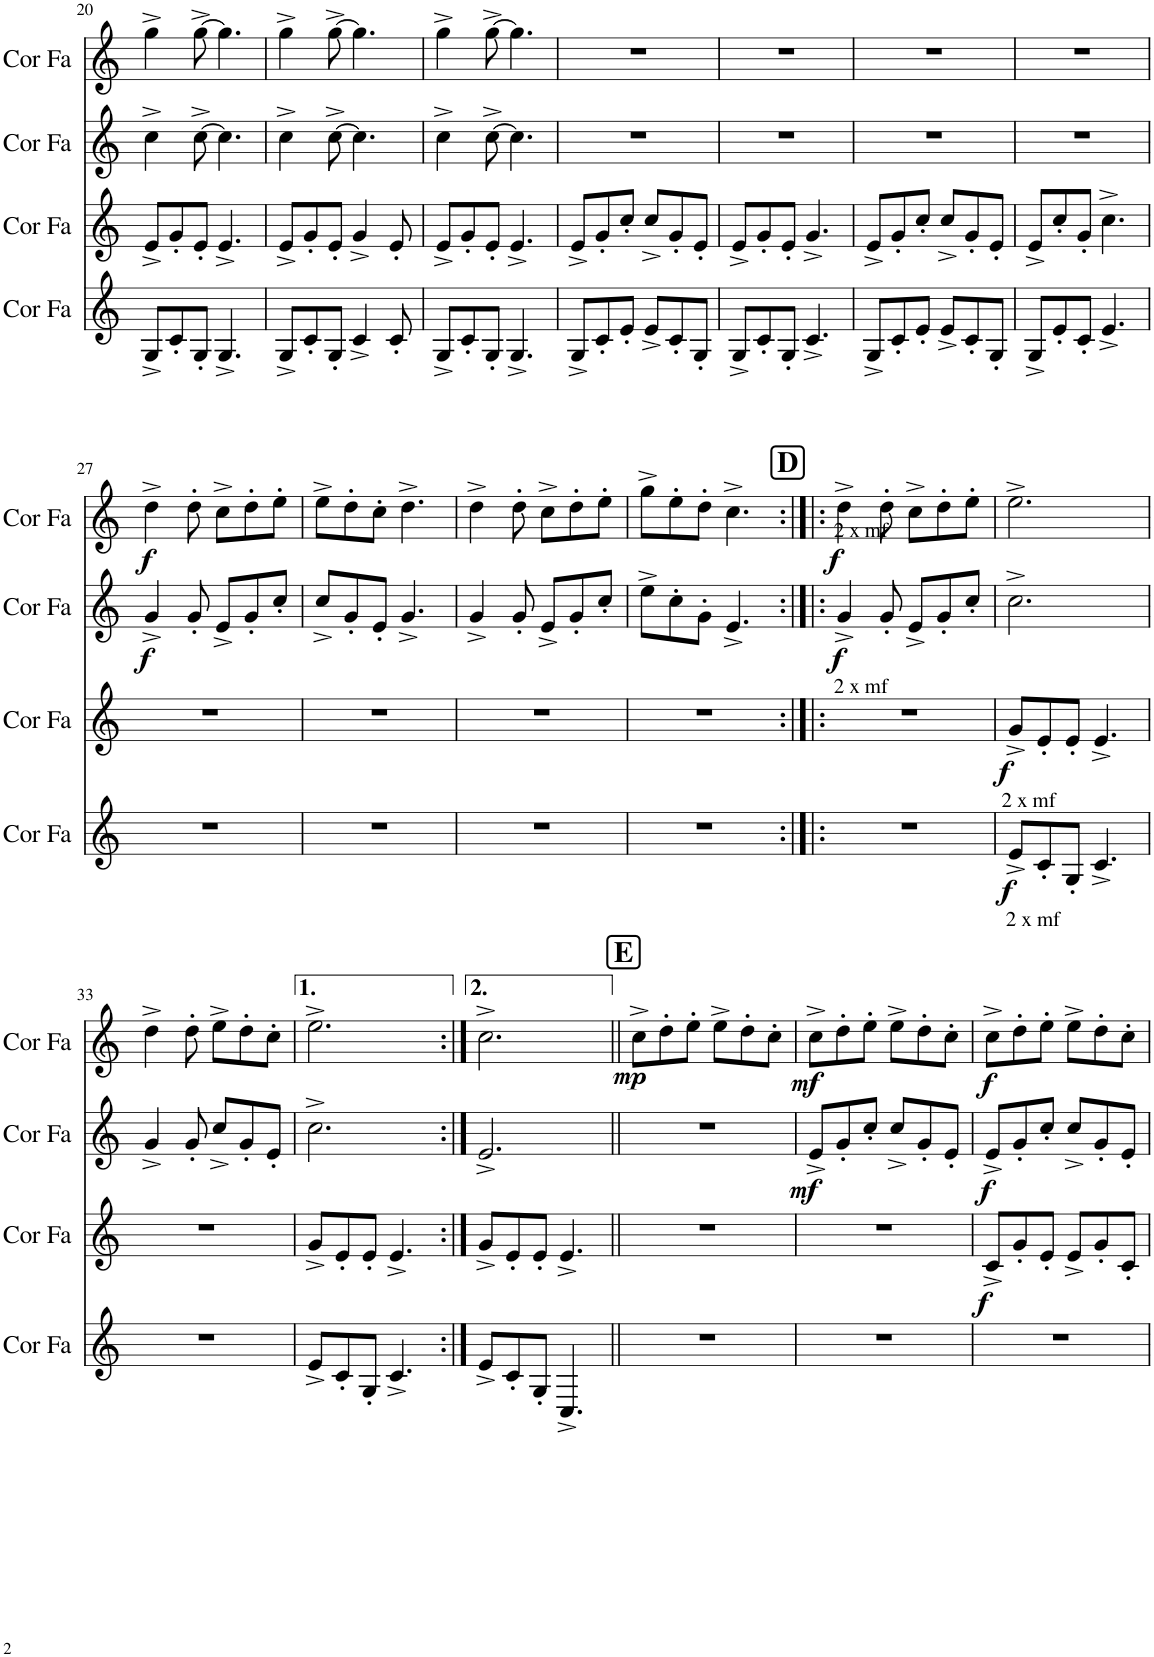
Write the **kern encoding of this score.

**kern	**dynam	**kern	**dynam	**kern	**dynam	**kern	**dynam
*part4	*part4	*part3	*part3	*part2	*part2	*part1	*part1
*staff4	*staff4	*staff3	*staff3	*staff2	*staff2	*staff1	*staff1
*I"Cor en Fa	*	*I"Cor en Fa	*	*I"Cor en Fa	*	*I"Cor en Fa	*
*I'Cor Fa	*	*I'Cor Fa	*	*I'Cor Fa	*	*I'Cor Fa	*
!!LO:PB:g=z
*clefG2	*	*clefG2	*	*clefG2	*	*clefG2	*
*Trd4c7	*	*Trd4c7	*	*Trd4c7	*	*Trd4c7	*
*k[]	*	*k[]	*	*k[]	*	*k[]	*
*M6/8	*	*M6/8	*	*M6/8	*	*M6/8	*
=20	=20	=20	=20	=20	=20	=20	=20
8G^/L	.	8e^/L	.	4cc^\	.	4gg^\	.
8c'/	.	8g'/	.	.	.	.	.
8G'/J	.	8e'/J	.	[8cc^\	.	[8gg^\	.
4.G^/	.	4.e^/	.	4.cc\]	.	4.gg\]	.
=21	=21	=21	=21	=21	=21	=21	=21
8G^/L	.	8e^/L	.	4cc^\	.	4gg^\	.
8c'/	.	8g'/	.	.	.	.	.
8G'/J	.	8e'/J	.	[8cc^\	.	[8gg^\	.
4c^/	.	4g^/	.	4.cc\]	.	4.gg\]	.
8c'/	.	8e'/	.	.	.	.	.
=22	=22	=22	=22	=22	=22	=22	=22
8G^/L	.	8e^/L	.	4cc^\	.	4gg^\	.
8c'/	.	8g'/	.	.	.	.	.
8G'/J	.	8e'/J	.	[8cc^\	.	[8gg^\	.
4.G^/	.	4.e^/	.	4.cc\]	.	4.gg\]	.
=23	=23	=23	=23	=23	=23	=23	=23
8G^/L	.	8e^/L	.	2.r	.	2.r	.
8c'/	.	8g'/	.	.	.	.	.
8e'/J	.	8cc'/J	.	.	.	.	.
8e^/L	.	8cc^/L	.	.	.	.	.
8c'/	.	8g'/	.	.	.	.	.
8G'/J	.	8e'/J	.	.	.	.	.
=24	=24	=24	=24	=24	=24	=24	=24
8G^/L	.	8e^/L	.	2.r	.	2.r	.
8c'/	.	8g'/	.	.	.	.	.
8G'/J	.	8e'/J	.	.	.	.	.
4.c^/	.	4.g^/	.	.	.	.	.
=25	=25	=25	=25	=25	=25	=25	=25
8G^/L	.	8e^/L	.	2.r	.	2.r	.
8c'/	.	8g'/	.	.	.	.	.
8e'/J	.	8cc'/J	.	.	.	.	.
8e^/L	.	8cc^/L	.	.	.	.	.
8c'/	.	8g'/	.	.	.	.	.
8G'/J	.	8e'/J	.	.	.	.	.
=26	=26	=26	=26	=26	=26	=26	=26
8G^/L	.	8e^/L	.	2.r	.	2.r	.
8e'/	.	8cc'/	.	.	.	.	.
8c'/J	.	8g'/J	.	.	.	.	.
4.e^/	.	4.cc^\	.	.	.	.	.
!!LO:LB:g=z
=27	=27	=27	=27	=27	=27	=27	=27
!	!	!	!	!	!LO:DY:b	!	!LO:DY:b
2.r	.	2.r	.	4g^/	f	4dd^\	f
.	.	.	.	8g'/	.	8dd'\	.
.	.	.	.	8e^/L	.	8cc^\L	.
.	.	.	.	8g'/	.	8dd'\	.
.	.	.	.	8cc'/J	.	8ee'\J	.
=28	=28	=28	=28	=28	=28	=28	=28
2.r	.	2.r	.	8cc^/L	.	8ee^\L	.
.	.	.	.	8g'/	.	8dd'\	.
.	.	.	.	8e'/J	.	8cc'\J	.
.	.	.	.	4.g^/	.	4.dd^\	.
=29	=29	=29	=29	=29	=29	=29	=29
2.r	.	2.r	.	4g^/	.	4dd^\	.
.	.	.	.	8g'/	.	8dd'\	.
.	.	.	.	8e^/L	.	8cc^\L	.
.	.	.	.	8g'/	.	8dd'\	.
.	.	.	.	8cc'/J	.	8ee'\J	.
=30	=30	=30	=30	=30	=30	=30	=30
2.r	.	2.r	.	8ee^\L	.	8gg^\L	.
.	.	.	.	8cc'\	.	8ee'\	.
.	.	.	.	8g'\J	.	8dd'\J	.
.	.	.	.	4.e^/	.	4.cc^\	.
!!LO:REH:place=s1:a:B:cj:fs=14:t=D
=31:|!|:	=31:|!|:	=31:|!|:	=31:|!|:	=31:|!|:	=31:|!|:	=31:|!|:	=31:|!|:
!	!	!	!	!	!	!LO:TX:a:t=2 x mf	!
!	!	!	!	!LO:TX:b:t=2 x mf	!	!	!
!	!	!	!	!	!LO:DY:b	!	!LO:DY:b
2.r	.	2.r	.	4g^/	f	4dd^\	f
.	.	.	.	8g'/	.	8dd'\	.
.	.	.	.	8e^/L	.	8cc^\L	.
.	.	.	.	8g'/	.	8dd'\	.
.	.	.	.	8cc'/J	.	8ee'\J	.
=32	=32	=32	=32	=32	=32	=32	=32
!	!LO:DY:b	!	!LO:DY:b	!	!	!	!
8e^/L	f	8g^/L	f	2.cc^\	.	2.ee^\	.
!	!	!LO:TX:b:t=2 x mf	!	!	!	!	!
!LO:TX:b:t=2 x mf	!	!	!	!	!	!	!
8c'/	.	8e'/	.	.	.	.	.
8G'/J	.	8e'/J	.	.	.	.	.
4.c^/	.	4.e^/	.	.	.	.	.
!!LO:LB:g=z
=33	=33	=33	=33	=33	=33	=33	=33
2.r	.	2.r	.	4g^/	.	4dd^\	.
.	.	.	.	8g'/	.	8dd'\	.
.	.	.	.	8cc^/L	.	8ee^\L	.
.	.	.	.	8g'/	.	8dd'\	.
.	.	.	.	8e'/J	.	8cc'\J	.
=34	=34	=34	=34	=34	=34	=34	=34
8e^/L	.	8g^/L	.	2.cc^\	.	2.ee^\	.
8c'/	.	8e'/	.	.	.	.	.
8G'/J	.	8e'/J	.	.	.	.	.
4.c^/	.	4.e^/	.	.	.	.	.
=35:|!	=35:|!	=35:|!	=35:|!	=35:|!	=35:|!	=35:|!	=35:|!
8e^/L	.	8g^/L	.	2.e^/	.	2.cc^\	.
8c'/	.	8e'/	.	.	.	.	.
8G'/J	.	8e'/J	.	.	.	.	.
4.C^/	.	4.e^/	.	.	.	.	.
!!LO:REH:place=s1:a:B:cj:fs=14:t=E
=36||	=36||	=36||	=36||	=36||	=36||	=36||	=36||
!	!	!	!	!	!	!	!LO:DY:b
2.r	.	2.r	.	2.r	.	8cc^\L	mp
.	.	.	.	.	.	8dd'\	.
.	.	.	.	.	.	8ee'\J	.
.	.	.	.	.	.	8ee^\L	.
.	.	.	.	.	.	8dd'\	.
.	.	.	.	.	.	8cc'\J	.
=37	=37	=37	=37	=37	=37	=37	=37
!	!	!	!	!	!LO:DY:b	!	!LO:DY:b
2.r	.	2.r	.	8e^/L	mf	8cc^\L	mf
.	.	.	.	8g'/	.	8dd'\	.
.	.	.	.	8cc'/J	.	8ee'\J	.
.	.	.	.	8cc^/L	.	8ee^\L	.
.	.	.	.	8g'/	.	8dd'\	.
.	.	.	.	8e'/J	.	8cc'\J	.
=38	=38	=38	=38	=38	=38	=38	=38
!	!	!	!LO:DY:b	!	!LO:DY:b	!	!LO:DY:b
2.r	.	8c^/L	f	8e^/L	f	8cc^\L	f
.	.	8g'/	.	8g'/	.	8dd'\	.
.	.	8e'/J	.	8cc'/J	.	8ee'\J	.
.	.	8e^/L	.	8cc^/L	.	8ee^\L	.
.	.	8g'/	.	8g'/	.	8dd'\	.
.	.	8c'/J	.	8e'/J	.	8cc'\J	.
=	=	=	=	=	=	=	=
*-	*-	*-	*-	*-	*-	*-	*-
